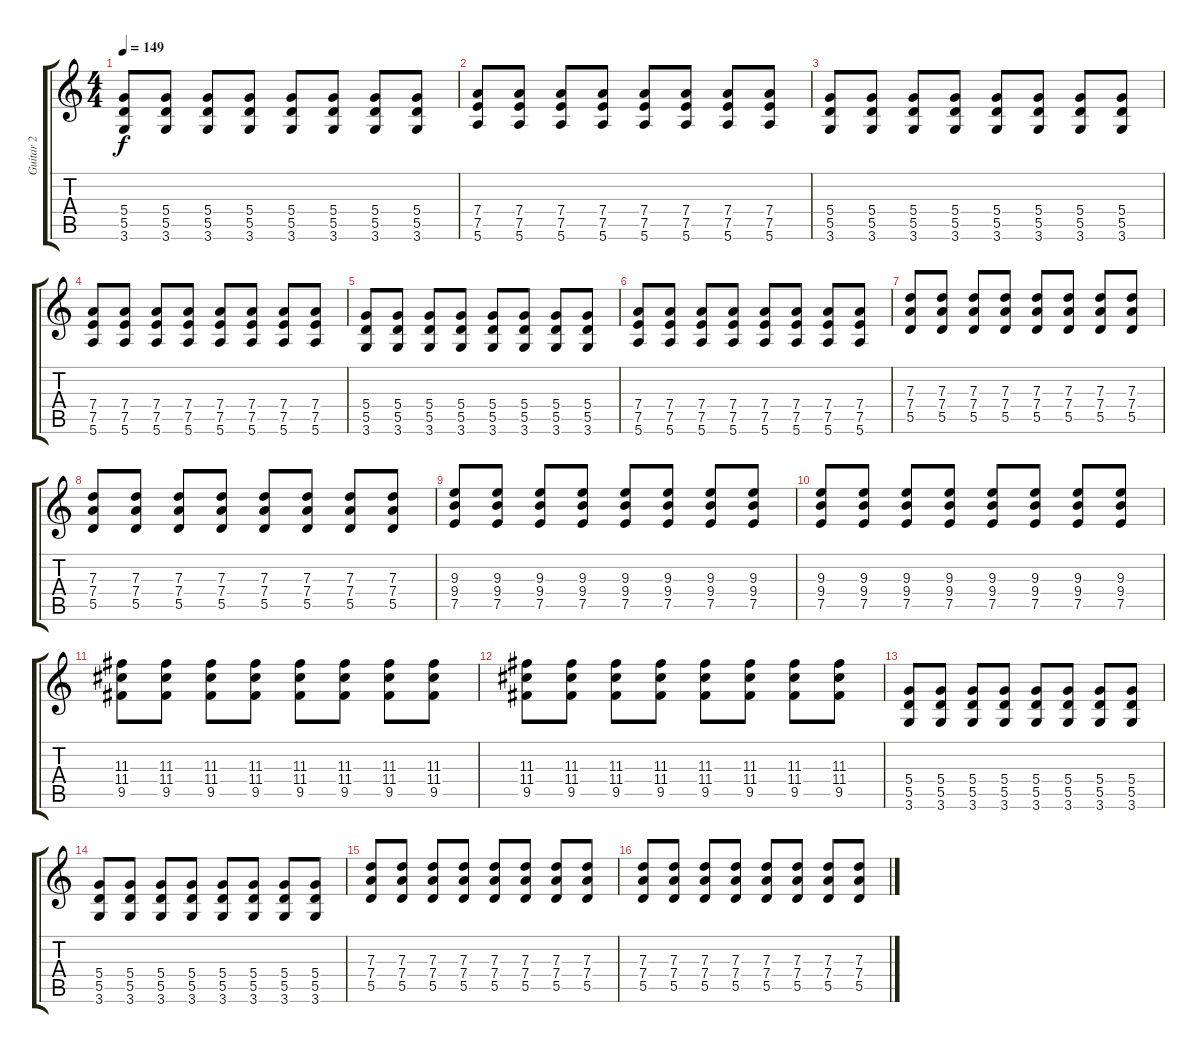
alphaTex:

\track ("Guitar 2" "Guitar 2") {instrument distortionguitar}
\staff {score tabs}
\tuning (E4 B3 G3 D3 A2 E2) {hide}
\ts (4 4)
\tempo 149
\clef g2
\ks c
(5.4 5.5 3.6).8{dy f} (5.4 5.5 3.6).8 (5.4 5.5 3.6).8 (5.4 5.5 3.6).8 (5.4 5.5 3.6).8 (5.4 5.5 3.6).8 (5.4 5.5 3.6).8 (5.4 5.5 3.6).8 |
(7.4 7.5 5.6).8 (7.4 7.5 5.6).8 (7.4 7.5 5.6).8 (7.4 7.5 5.6).8 (7.4 7.5 5.6).8 (7.4 7.5 5.6).8 (7.4 7.5 5.6).8 (7.4 7.5 5.6).8 |
(5.4 5.5 3.6).8 (5.4 5.5 3.6).8 (5.4 5.5 3.6).8 (5.4 5.5 3.6).8 (5.4 5.5 3.6).8 (5.4 5.5 3.6).8 (5.4 5.5 3.6).8 (5.4 5.5 3.6).8 |
(7.4 7.5 5.6).8 (7.4 7.5 5.6).8 (7.4 7.5 5.6).8 (7.4 7.5 5.6).8 (7.4 7.5 5.6).8 (7.4 7.5 5.6).8 (7.4 7.5 5.6).8 (7.4 7.5 5.6).8 |
(5.4 5.5 3.6).8 (5.4 5.5 3.6).8 (5.4 5.5 3.6).8 (5.4 5.5 3.6).8 (5.4 5.5 3.6).8 (5.4 5.5 3.6).8 (5.4 5.5 3.6).8 (5.4 5.5 3.6).8 |
(7.4 7.5 5.6).8 (7.4 7.5 5.6).8 (7.4 7.5 5.6).8 (7.4 7.5 5.6).8 (7.4 7.5 5.6).8 (7.4 7.5 5.6).8 (7.4 7.5 5.6).8 (7.4 7.5 5.6).8 |
(7.3 7.4 5.5).8 (7.3 7.4 5.5).8 (7.3 7.4 5.5).8 (7.3 7.4 5.5).8 (7.3 7.4 5.5).8 (7.3 7.4 5.5).8 (7.3 7.4 5.5).8 (7.3 7.4 5.5).8 |
(7.3 7.4 5.5).8 (7.3 7.4 5.5).8 (7.3 7.4 5.5).8 (7.3 7.4 5.5).8 (7.3 7.4 5.5).8 (7.3 7.4 5.5).8 (7.3 7.4 5.5).8 (7.3 7.4 5.5).8 |
(9.3 9.4 7.5).8 (9.3 9.4 7.5).8 (9.3 9.4 7.5).8 (9.3 9.4 7.5).8 (9.3 9.4 7.5).8 (9.3 9.4 7.5).8 (9.3 9.4 7.5).8 (9.3 9.4 7.5).8 |
(9.3 9.4 7.5).8 (9.3 9.4 7.5).8 (9.3 9.4 7.5).8 (9.3 9.4 7.5).8 (9.3 9.4 7.5).8 (9.3 9.4 7.5).8 (9.3 9.4 7.5).8 (9.3 9.4 7.5).8 |
(11.3 11.4 9.5).8 (11.3 11.4 9.5).8 (11.3 11.4 9.5).8 (11.3 11.4 9.5).8 (11.3 11.4 9.5).8 (11.3 11.4 9.5).8 (11.3 11.4 9.5).8 (11.3 11.4 9.5).8 |
(11.3 11.4 9.5).8 (11.3 11.4 9.5).8 (11.3 11.4 9.5).8 (11.3 11.4 9.5).8 (11.3 11.4 9.5).8 (11.3 11.4 9.5).8 (11.3 11.4 9.5).8 (11.3 11.4 9.5).8 |
(5.4 5.5 3.6).8 (5.4 5.5 3.6).8 (5.4 5.5 3.6).8 (5.4 5.5 3.6).8 (5.4 5.5 3.6).8 (5.4 5.5 3.6).8 (5.4 5.5 3.6).8 (5.4 5.5 3.6).8 |
(5.4 5.5 3.6).8 (5.4 5.5 3.6).8 (5.4 5.5 3.6).8 (5.4 5.5 3.6).8 (5.4 5.5 3.6).8 (5.4 5.5 3.6).8 (5.4 5.5 3.6).8 (5.4 5.5 3.6).8 |
(7.3 7.4 5.5).8 (7.3 7.4 5.5).8 (7.3 7.4 5.5).8 (7.3 7.4 5.5).8 (7.3 7.4 5.5).8 (7.3 7.4 5.5).8 (7.3 7.4 5.5).8 (7.3 7.4 5.5).8 |
(7.3 7.4 5.5).8 (7.3 7.4 5.5).8 (7.3 7.4 5.5).8 (7.3 7.4 5.5).8 (7.3 7.4 5.5).8 (7.3 7.4 5.5).8 (7.3 7.4 5.5).8 (7.3 7.4 5.5).8
